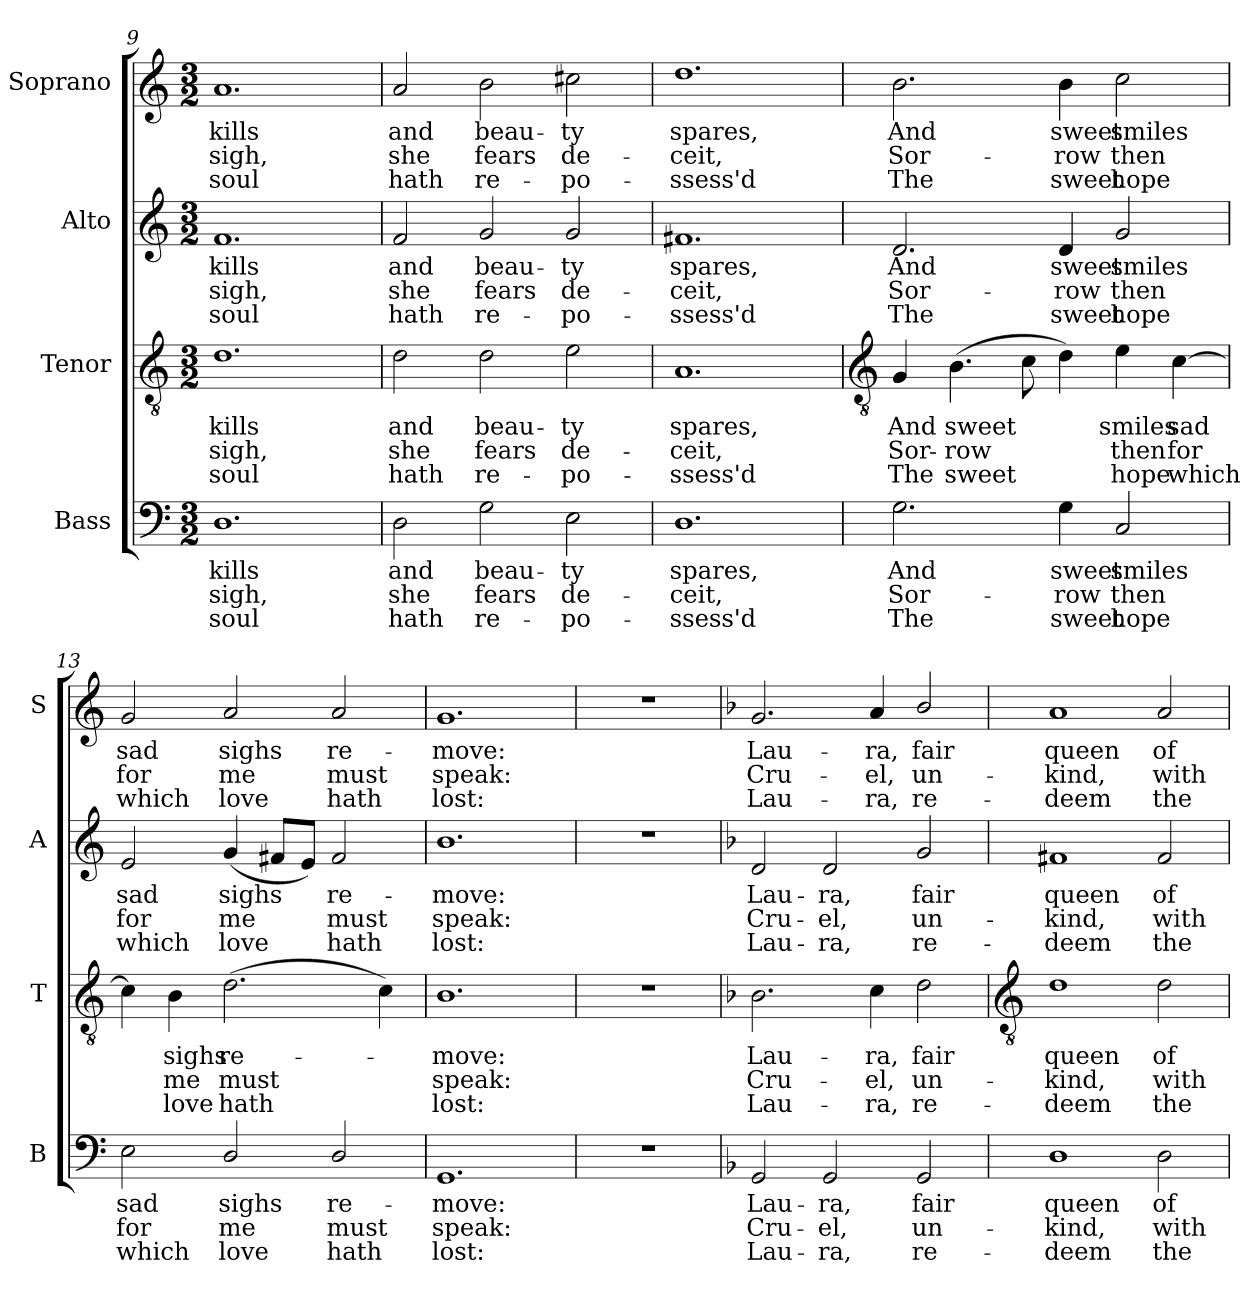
**kern	**text	**text	**text	**kern	**text	**text	**text	**kern	**text	**text	**text	**kern	**text	**text	**text
*part4	*part4	*part4	*part4	*part3	*part3	*part3	*part3	*part2	*part2	*part2	*part2	*part1	*part1	*part1	*part1
*staff4	*staff4	*staff4	*staff4	*staff3	*staff3	*staff3	*staff3	*staff2	*staff2	*staff2	*staff2	*staff1	*staff1	*staff1	*staff1
*I"Bass	*	*	*	*I"Tenor	*	*	*	*I"Alto	*	*	*	*I"Soprano	*	*	*
*I'B	*	*	*	*I'T	*	*	*	*I'A	*	*	*	*I'S	*	*	*
*clefF4	*	*	*	*clefGv2	*	*	*	*clefG2	*	*	*	*clefG2	*	*	*
*k[]	*	*	*	*k[]	*	*	*	*k[]	*	*	*	*k[]	*	*	*
*C:	*	*	*	*C:	*	*	*	*C:	*	*	*	*C:	*	*	*
*M3/2	*	*	*	*M3/2	*	*	*	*M3/2	*	*	*	*M3/2	*	*	*
=9	=9	=9	=9	=9	=9	=9	=9	=9	=9	=9	=9	=9	=9	=9	=9
!	!LO:LY:b	!LO:LY:b	!LO:LY:b	!	!LO:LY:b	!LO:LY:b	!LO:LY:b	!	!LO:LY:b	!LO:LY:b	!LO:LY:b	!	!LO:LY:b	!LO:LY:b	!LO:LY:b
1.D	kills	sigh,	soul	1.d	kills	sigh,	soul	1.f	kills	sigh,	soul	1.a	kills	sigh,	soul
=10	=10	=10	=10	=10	=10	=10	=10	=10	=10	=10	=10	=10	=10	=10	=10
!	!LO:LY:b	!LO:LY:b	!LO:LY:b	!	!LO:LY:b	!LO:LY:b	!LO:LY:b	!	!LO:LY:b	!LO:LY:b	!LO:LY:b	!	!LO:LY:b	!LO:LY:b	!LO:LY:b
2D	and	she	hath	2d	and	she	hath	2f	and	she	hath	2a	and	she	hath
!	!LO:LY:b	!LO:LY:b	!LO:LY:b	!	!LO:LY:b	!LO:LY:b	!LO:LY:b	!	!LO:LY:b	!LO:LY:b	!LO:LY:b	!	!LO:LY:b	!LO:LY:b	!LO:LY:b
2G	beau-	-fears	re-	2d	beau-	-fears	re-	2g	beau-	-fears	re-	2b	beau-	-fears	re-
!	!LO:LY:b	!LO:LY:b	!LO:LY:b	!	!LO:LY:b	!LO:LY:b	!LO:LY:b	!	!LO:LY:b	!LO:LY:b	!LO:LY:b	!	!LO:LY:b	!LO:LY:b	!LO:LY:b
2E	-ty	de-	-po-	2e	-ty	de-	-po-	2g	-ty	de-	-po-	2cc#X	-ty	de-	-po-
=11	=11	=11	=11	=11	=11	=11	=11	=11	=11	=11	=11	=11	=11	=11	=11
!	!LO:LY:b	!LO:LY:b	!LO:LY:b	!	!LO:LY:b	!LO:LY:b	!LO:LY:b	!	!LO:LY:b	!LO:LY:b	!LO:LY:b	!	!LO:LY:b	!LO:LY:b	!LO:LY:b
1.D	-spares,	ceit,	ssess'd	1.A	-spares,	ceit,	ssess'd	1.f#X	-spares,	ceit,	ssess'd	1.dd	-spares,	ceit,	ssess'd
!!LO:LB:g=z
=12	=12	=12	=12	=12	=12	=12	=12	=12	=12	=12	=12	=12	=12	=12	=12
*	*	*	*	*clefGv2	*	*	*	*	*	*	*	*	*	*	*
!	!LO:LY:b	!LO:LY:b	!LO:LY:b	!	!LO:LY:b	!LO:LY:b	!LO:LY:b	!	!LO:LY:b	!LO:LY:b	!LO:LY:b	!	!LO:LY:b	!LO:LY:b	!LO:LY:b
2.G	And	Sor-	-The	4G	And	Sor-	-The	2.d	And	Sor-	-The	2.b	And	Sor-	-The
!	!	!	!	!	!LO:LY:b	!LO:LY:b	!LO:LY:b	!	!	!	!	!	!	!	!
.	.	.	.	(>4.B	sweet	row	sweet	.	.	.	.	.	.	.	.
.	.	.	.	8c	.	.	.	.	.	.	.	.	.	.	.
!	!LO:LY:b	!LO:LY:b	!LO:LY:b	!	!	!	!	!	!LO:LY:b	!LO:LY:b	!LO:LY:b	!	!LO:LY:b	!LO:LY:b	!LO:LY:b
4G	sweet	row	sweet	4d)	.	.	.	4d	sweet	row	sweet	4b	sweet	row	sweet
!	!LO:LY:b	!LO:LY:b	!LO:LY:b	!	!LO:LY:b	!LO:LY:b	!LO:LY:b	!	!LO:LY:b	!LO:LY:b	!LO:LY:b	!	!LO:LY:b	!LO:LY:b	!LO:LY:b
2C	smiles	then	hope	4e	smiles	then	hope	2g	smiles	then	hope	2cc	smiles	then	hope
!	!	!	!	!	!LO:LY:b	!LO:LY:b	!LO:LY:b	!	!	!	!	!	!	!	!
.	.	.	.	[4c	sad	for	which	.	.	.	.	.	.	.	.
=13	=13	=13	=13	=13	=13	=13	=13	=13	=13	=13	=13	=13	=13	=13	=13
!	!LO:LY:b	!LO:LY:b	!LO:LY:b	!	!	!	!	!	!LO:LY:b	!LO:LY:b	!LO:LY:b	!	!LO:LY:b	!LO:LY:b	!LO:LY:b
2E	sad	for	which	4c]	.	.	.	2e	sad	for	which	2g	sad	for	which
!	!	!	!	!	!LO:LY:b	!LO:LY:b	!LO:LY:b	!	!	!	!	!	!	!	!
.	.	.	.	4B	sighs	me	love	.	.	.	.	.	.	.	.
!	!LO:LY:b	!LO:LY:b	!LO:LY:b	!	!LO:LY:b	!LO:LY:b	!LO:LY:b	!	!LO:LY:b	!LO:LY:b	!LO:LY:b	!	!LO:LY:b	!LO:LY:b	!LO:LY:b
2D/	sighs	me	love	(>2.d	re-	must	hath	(<4g	sighs	me	love	2a	sighs	me	love
.	.	.	.	.	.	.	.	8f#XL	.	.	.	.	.	.	.
.	.	.	.	.	.	.	.	8eJ)	.	.	.	.	.	.	.
!	!LO:LY:b	!LO:LY:b	!LO:LY:b	!	!	!	!	!	!LO:LY:b	!LO:LY:b	!LO:LY:b	!	!LO:LY:b	!LO:LY:b	!LO:LY:b
2D/	re-	-must	hath	.	.	.	.	2f#	re-	-must	hath	2a	re-	-must	hath
.	.	.	.	4c)	.	.	.	.	.	.	.	.	.	.	.
=14	=14	=14	=14	=14	=14	=14	=14	=14	=14	=14	=14	=14	=14	=14	=14
!	!LO:LY:b	!LO:LY:b	!LO:LY:b	!	!LO:LY:b	!LO:LY:b	!LO:LY:b	!	!LO:LY:b	!LO:LY:b	!LO:LY:b	!	!LO:LY:b	!LO:LY:b	!LO:LY:b
1.GG	move:	speak:	lost:	1.B	move:	speak:	lost:	1.b	move:	speak:	lost:	1.g	move:	speak:	lost:
=15	=15	=15	=15	=15	=15	=15	=15	=15	=15	=15	=15	=15	=15	=15	=15
!LO:N:vis=1	!	!	!	!LO:N:vis=1	!	!	!	!LO:N:vis=1	!	!	!	!LO:N:vis=1	!	!	!
1.r	.	.	.	1.r	.	.	.	1.r	.	.	.	1.r	.	.	.
=16	=16	=16	=16	=16	=16	=16	=16	=16	=16	=16	=16	=16	=16	=16	=16
*k[b-]	*	*	*	*k[b-]	*	*	*	*k[b-]	*	*	*	*k[b-]	*	*	*
*F:	*	*	*	*F:	*	*	*	*F:	*	*	*	*F:	*	*	*
!	!LO:LY:b	!LO:LY:b	!LO:LY:b	!	!LO:LY:b	!LO:LY:b	!LO:LY:b	!	!LO:LY:b	!LO:LY:b	!LO:LY:b	!	!LO:LY:b	!LO:LY:b	!LO:LY:b
2GG	Lau-	-Cru-	-Lau-	2.B-	Lau-	-Cru-	-Lau-	2d	Lau-	-Cru-	-Lau-	2.g	Lau-	-Cru-	-Lau-
!	!LO:LY:b	!LO:LY:b	!LO:LY:b	!	!	!	!	!	!LO:LY:b	!LO:LY:b	!LO:LY:b	!	!	!	!
2GG	-ra,	el,	ra,	.	.	.	.	2d	-ra,	el,	ra,	.	.	.	.
!	!	!	!	!	!LO:LY:b	!LO:LY:b	!LO:LY:b	!	!	!	!	!	!LO:LY:b	!LO:LY:b	!LO:LY:b
.	.	.	.	4c	-ra,	el,	ra,	.	.	.	.	4a	-ra,	el,	ra,
!	!LO:LY:b	!LO:LY:b	!LO:LY:b	!	!LO:LY:b	!LO:LY:b	!LO:LY:b	!	!LO:LY:b	!LO:LY:b	!LO:LY:b	!	!LO:LY:b	!LO:LY:b	!LO:LY:b
2GG	fair	un-	-re-	2d	fair	un-	-re-	2g	fair	un-	-re-	2b-/	fair	un-	-re-
!!LO:LB:g=z
=17	=17	=17	=17	=17	=17	=17	=17	=17	=17	=17	=17	=17	=17	=17	=17
*	*	*	*	*clefGv2	*	*	*	*	*	*	*	*	*	*	*
!	!LO:LY:b	!LO:LY:b	!LO:LY:b	!	!LO:LY:b	!LO:LY:b	!LO:LY:b	!	!LO:LY:b	!LO:LY:b	!LO:LY:b	!	!LO:LY:b	!LO:LY:b	!LO:LY:b
1D	-queen	kind,	deem	1d	-queen	kind,	deem	1f#X	-queen	kind,	deem	1a	-queen	kind,	deem
!	!LO:LY:b	!LO:LY:b	!LO:LY:b	!	!LO:LY:b	!LO:LY:b	!LO:LY:b	!	!LO:LY:b	!LO:LY:b	!LO:LY:b	!	!LO:LY:b	!LO:LY:b	!LO:LY:b
2D	of	with	the	2d	of	with	the	2f#	of	with	the	2a	of	with	the
=	=	=	=	=	=	=	=	=	=	=	=	=	=	=	=
*-	*-	*-	*-	*-	*-	*-	*-	*-	*-	*-	*-	*-	*-	*-	*-
